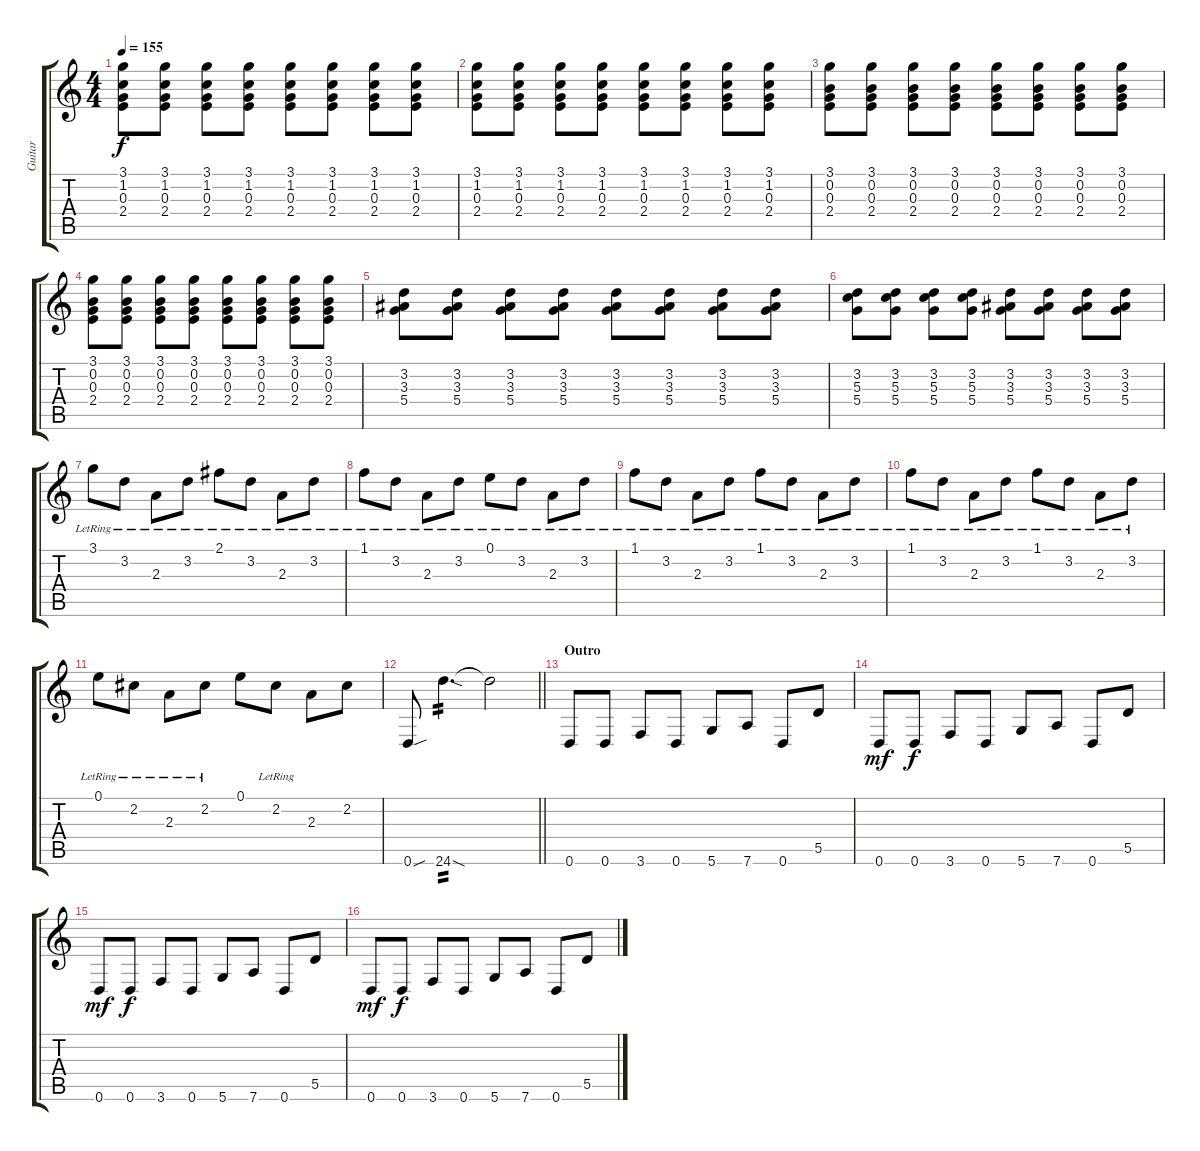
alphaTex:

\track ("Guitar" "Guitar") {mute instrument distortionguitar}
\staff {score tabs}
\tuning (E4 B3 G3 D3 A2 D2) {hide}
\ts (4 4)
\tempo 155
\clef g2
\ks c
(3.1 1.2 0.3 2.4).8{dy f} (3.1 1.2 0.3 2.4).8 (3.1 1.2 0.3 2.4).8 (3.1 1.2 0.3 2.4).8 (3.1 1.2 0.3 2.4).8 (3.1 1.2 0.3 2.4).8 (3.1 1.2 0.3 2.4).8 (3.1 1.2 0.3 2.4).8 |
(3.1 1.2 0.3 2.4).8 (3.1 1.2 0.3 2.4).8 (3.1 1.2 0.3 2.4).8 (3.1 1.2 0.3 2.4).8 (3.1 1.2 0.3 2.4).8 (3.1 1.2 0.3 2.4).8 (3.1 1.2 0.3 2.4).8 (3.1 1.2 0.3 2.4).8 |
(3.1 0.2 0.3 2.4).8 (3.1 0.2 0.3 2.4).8 (3.1 0.2 0.3 2.4).8 (3.1 0.2 0.3 2.4).8 (3.1 0.2 0.3 2.4).8 (3.1 0.2 0.3 2.4).8 (3.1 0.2 0.3 2.4).8 (3.1 0.2 0.3 2.4).8 |
(3.1 0.2 0.3 2.4).8 (3.1 0.2 0.3 2.4).8 (3.1 0.2 0.3 2.4).8 (3.1 0.2 0.3 2.4).8 (3.1 0.2 0.3 2.4).8 (3.1 0.2 0.3 2.4).8 (3.1 0.2 0.3 2.4).8 (3.1 0.2 0.3 2.4).8 |
(3.2 3.3 5.4).8 (3.2 3.3 5.4).8 (3.2 3.3 5.4).8 (3.2 3.3 5.4).8 (3.2 3.3 5.4).8 (3.2 3.3 5.4).8 (3.2 3.3 5.4).8 (3.2 3.3 5.4).8 |
(3.2 5.3 5.4).8 (3.2 5.3 5.4).8 (3.2 5.3 5.4).8 (3.2 5.3 5.4).8 (3.2 3.3 5.4).8 (3.2 3.3 5.4).8 (3.2 3.3 5.4).8 (3.2 3.3 5.4).8 |
3.1{lr}.8 3.2{lr}.8 2.3{lr}.8 3.2{lr}.8 2.1{lr}.8 3.2{lr}.8 2.3{lr}.8 3.2{lr}.8 |
1.1{lr}.8 3.2{lr}.8 2.3{lr}.8 3.2{lr}.8 0.1{lr}.8 3.2{lr}.8 2.3{lr}.8 3.2{lr}.8 |
1.1{lr}.8 3.2{lr}.8 2.3{lr}.8 3.2{lr}.8 1.1{lr}.8 3.2{lr}.8 2.3{lr}.8 3.2{lr}.8 |
1.1{lr}.8 3.2{lr}.8 2.3{lr}.8 3.2{lr}.8 1.1{lr}.8 3.2{lr}.8 2.3{lr}.8 3.2{lr}.8 |
0.1{lr}.8 2.2{lr}.8 2.3{lr}.8 2.2{lr}.8 0.1.8 2.2{lr}.8 2.3.8 2.2.8 |
\barLineRight lightlight
0.6{sou}.8 24.6{sod}.4{d tp 2} 24.6{t}.2 |
\section ("" "Outro")
0.6.8{volume 12} 0.6.8 3.6.8 0.6.8 5.6.8 7.6.8 0.6.8 5.5.8 |
0.6.8{dy mf} 0.6.8{dy f} 3.6.8 0.6.8 5.6.8 7.6.8 0.6.8 5.5.8 |
0.6.8{dy mf} 0.6.8{dy f} 3.6.8 0.6.8 5.6.8 7.6.8 0.6.8 5.5.8 |
0.6.8{dy mf} 0.6.8{dy f} 3.6.8 0.6.8 5.6.8 7.6.8 0.6.8 5.5.8
